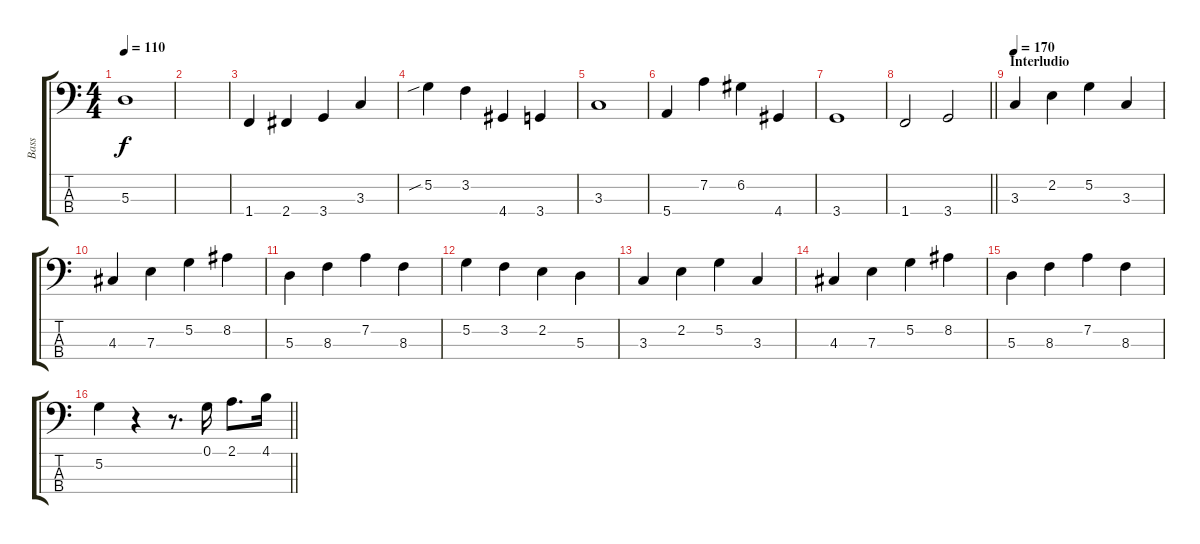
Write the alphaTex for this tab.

\track ("Bass" "Bass") {instrument electricbassfinger}
\staff {score tabs}
\tuning (G2 D2 A1 E1) {hide}
\ts (4 4)
\tempo 110
\clef f4
\ks c
5.3.1{dy f} |
|
1.4.4 2.4.4 3.4.4 3.3.4 |
5.2{sib}.4 3.2.4 4.4.4 3.4.4 |
3.3.1 |
5.4.4 7.2.4 6.2.4 4.4.4 |
3.4.1 |
\barLineRight lightlight
1.4.2 3.4.2 |
\section ("" "Interludio")
\tempo 170
3.3.4 2.2.4 5.2.4 3.3.4 |
4.3.4 7.3.4 5.2.4 8.2.4 |
5.3.4 8.3.4 7.2.4 8.3.4 |
5.2.4 3.2.4 2.2.4 5.3.4 |
3.3.4 2.2.4 5.2.4 3.3.4 |
4.3.4 7.3.4 5.2.4 8.2.4 |
5.3.4 8.3.4 7.2.4 8.3.4 |
\barLineRight lightlight
5.2.4 r.4 r.8{d} 0.1.16 2.1.8{d} 4.1.16
